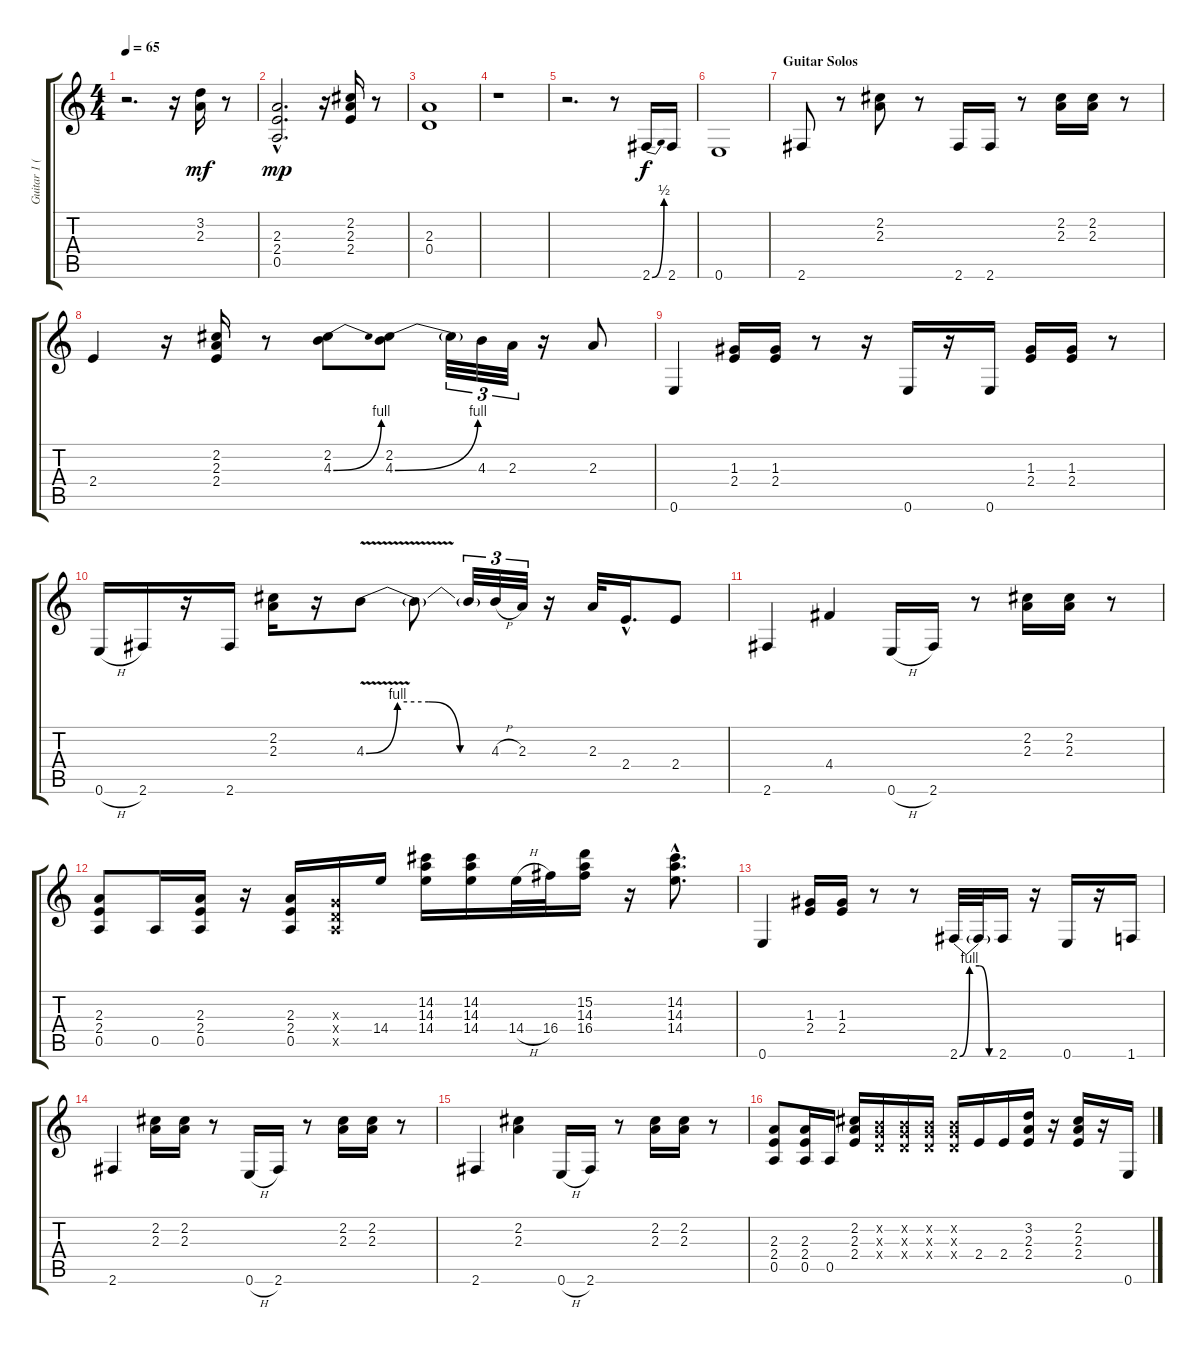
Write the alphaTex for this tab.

\track ("Guitar 1 (David) / Clocks C" "Guitar 1 (") {instrument electricguitarclean}
\staff {score tabs}
\tuning (E4 B3 G3 D3 A2 E2) {hide}
\ts (4 4)
\tempo 65
\clef g2
\ks c
r.2{d dy f} r.16 (3.2 2.3).16{dy mf} r.8 |
(2.3{hac} 2.4{hac} 0.5{hac}).2{d dy mp} r.16 (2.2 2.3 2.4).16 r.8 |
(2.3 0.4).1 |
r.1 |
r.2{d} r.8 2.6{be (bend 0 0 60 2)}.16{dy f} 2.6.16 |
0.6.1 |
\section ("" "Guitar Solos")
2.6.8 r.8 (2.2 2.3).8 r.8 2.6.16 2.6.16 r.8 (2.2 2.3).16 (2.2 2.3).16 r.8 |
2.4.4 r.16 (2.2 2.3 2.4).16 r.8 (2.2 4.3{be (bend 0 0 60 4)}).8 (2.2 4.3{be (bend 0 0 60 4)}).8 4.3{t}.32{tu (3 2)} 4.3.32{tu (3 2)} 2.3.32{tu (3 2)} r.16 2.3.8 |
0.6.4 (1.3 2.4).16 (1.3 2.4).16 r.8 r.16 0.6.16 r.16 0.6.16 (1.3 2.4).16 (1.3 2.4).16 r.8 |
0.6{h}.16 2.6.16 r.16 2.6.16 (2.2 2.3).16 r.16 4.3{be (custom 0 0 15 4 30 4 45 0 60 0) v}.8 4.3{t}.8 4.3{t}.32{tu (3 2)} 4.3{h}.32{tu (3 2)} 2.3.32{tu (3 2)} r.16 2.3.32 2.4{hac}.16{d} 2.4.8 |
2.6.4 4.4.4 0.6{h}.16 2.6.16 r.8 (2.2 2.3).16 (2.2 2.3).16 r.8 |
(2.3 2.4 0.5).8 0.5.16 (2.3 2.4 0.5).16 r.16 (2.3 2.4 0.5).16 (0.3{x} 0.4{x} 0.5{x}).16 14.4.16 (14.2 14.3 14.4).16 (14.2 14.3 14.4).16 14.4{h}.32 16.4.32 (15.2 14.3 16.4).16 r.16 (14.2{hac} 14.3{hac} 14.4{hac}).8{d} |
0.6.4 (1.3 2.4).16 (1.3 2.4).16 r.8 r.8 2.6{be (custom 0 0 15 4 30 4 45 0 60 0)}.32 2.6{t}.32 2.6.16 r.16 0.6.16 r.16 1.6.16 |
2.6.4 (2.2 2.3).16 (2.2 2.3).16 r.8 0.6{h}.16 2.6.16 r.8 (2.2 2.3).16 (2.2 2.3).16 r.8 |
2.6.4 (2.2 2.3).4 0.6{h}.16 2.6.16 r.8 (2.2 2.3).16 (2.2 2.3).16 r.8 |
(2.3 2.4 0.5).8{instrument electricguitarmuted} (2.3 2.4 0.5).16 0.5.16 (2.2 2.3 2.4).16 (0.2{x} 0.3{x} 0.4{x}).16 (0.2{x} 0.3{x} 0.4{x}).16 (0.2{x} 0.3{x} 0.4{x}).16 (0.2{x} 0.3{x} 0.4{x}).16 2.4.16 2.4.16 (3.2 2.3 2.4).16{instrument electricguitarclean} r.16 (2.2 2.3 2.4).16 r.16 0.6.16
